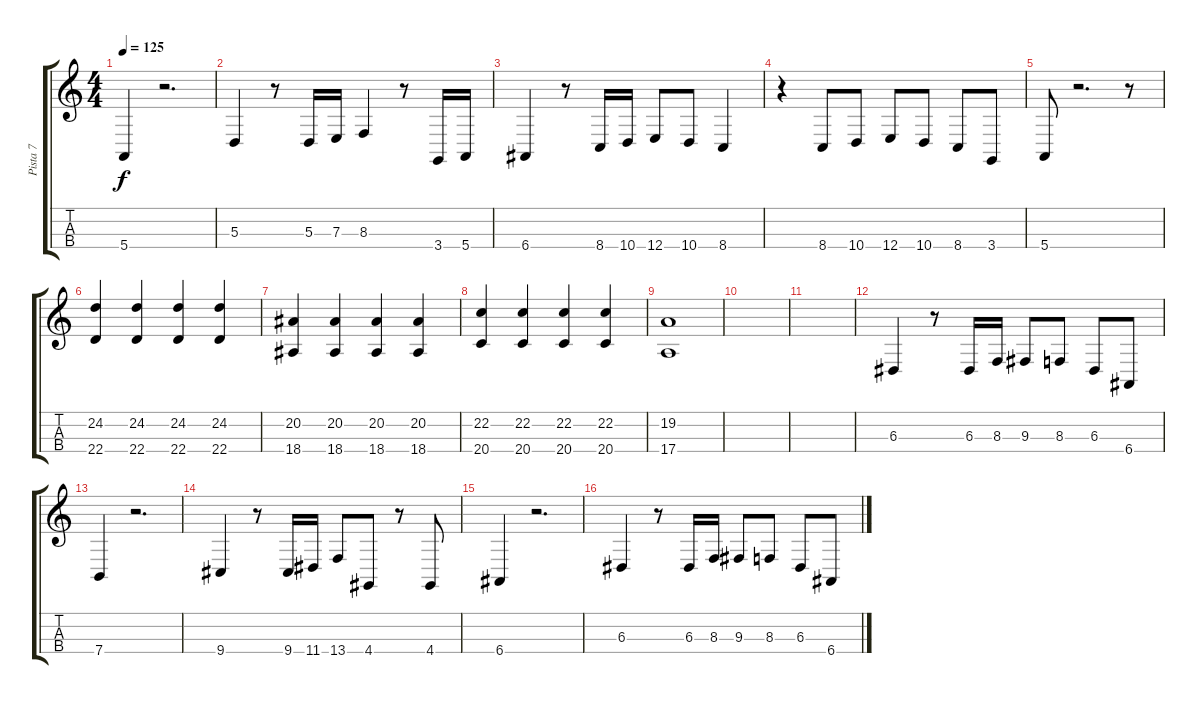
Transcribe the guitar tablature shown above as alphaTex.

\track ("Pista 7" "Pista 7") {instrument stringensemble1}
\staff {score tabs}
\tuning (G3 D3 A2 E2) {hide}
\ts (4 4)
\tempo 125
\clef g2
\ks c
5.4.4{dy f} r.2{d} |
5.3.4 r.8 5.3.16 7.3.16 8.3.4 r.8 3.4.16 5.4.16 |
6.4.4 r.8 8.4.16 10.4.16 12.4.8 10.4.8 8.4.4 |
r.4 8.4.8 10.4.8 12.4.8 10.4.8 8.4.8 3.4.8 |
5.4.8 r.2{d} r.8 |
(24.2 22.4).4 (24.2 22.4).4 (24.2 22.4).4 (24.2 22.4).4 |
(20.2 18.4).4 (20.2 18.4).4 (20.2 18.4).4 (20.2 18.4).4 |
(22.2 20.4).4 (22.2 20.4).4 (22.2 20.4).4 (22.2 20.4).4 |
(19.2 17.4).1 |
|
|
6.3.4 r.8 6.3.16 8.3.16 9.3.8 8.3.8 6.3.8 6.4.8 |
7.4.4 r.2{d} |
9.4.4 r.8 9.4.16 11.4.16 13.4.8 4.4.8 r.8 4.4.8 |
6.4.4 r.2{d} |
6.3.4 r.8 6.3.16 8.3.16 9.3.8 8.3.8 6.3.8 6.4.8
